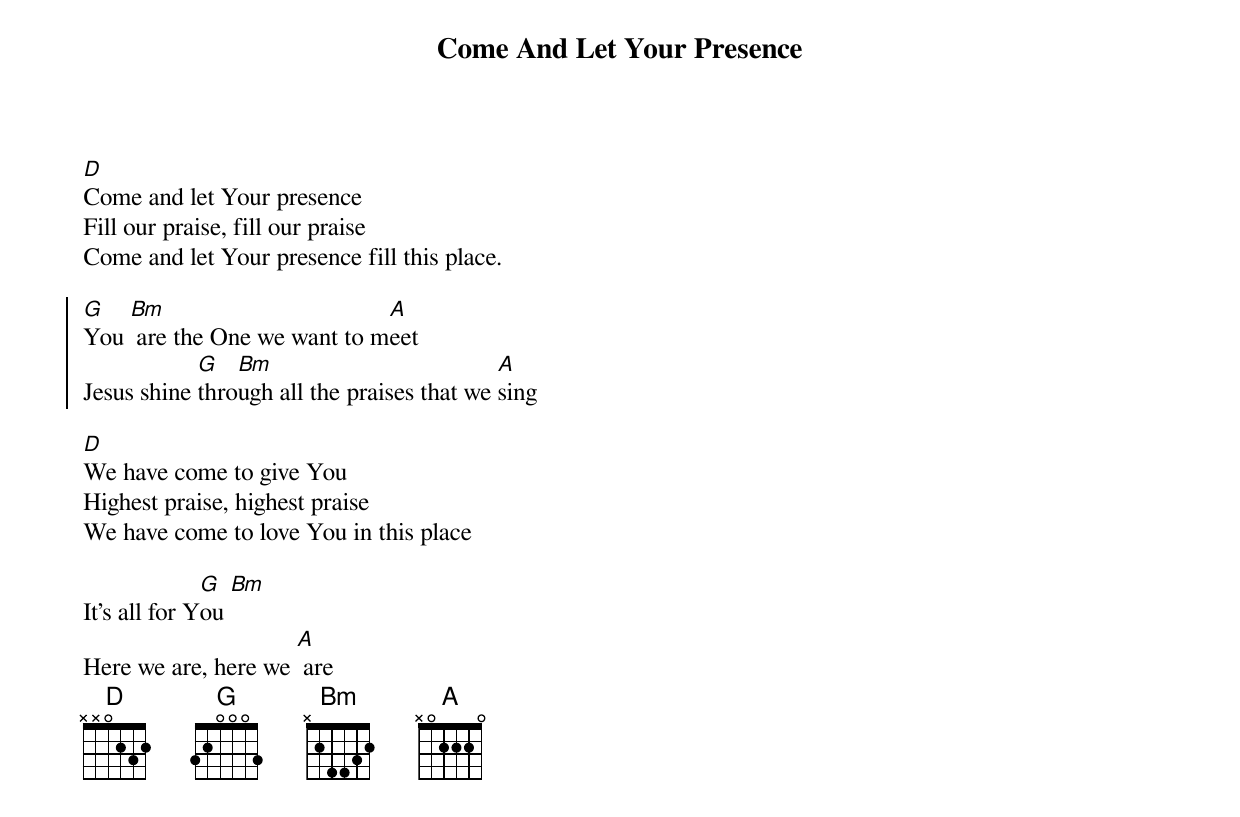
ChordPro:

{title: Come And Let Your Presence}
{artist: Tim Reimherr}
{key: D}

{start_of_verse}
[D]Come and let Your presence
Fill our praise, fill our praise
Come and let Your presence fill this place.
{end_of_verse}

{start_of_chorus}
[G]You [Bm] are the One we want to m[A]eet
Jesus shine [G]thro[Bm]ugh all the praises that we [A]sing
{end_of_chorus}

{start_of_verse}
[D]We have come to give You
Highest praise, highest praise
We have come to love You in this place
{end_of_verse}

{start_of_bridge}
It's all for Y[G]ou [Bm]
Here we are, here we [A] are
{end_of_bridge}
